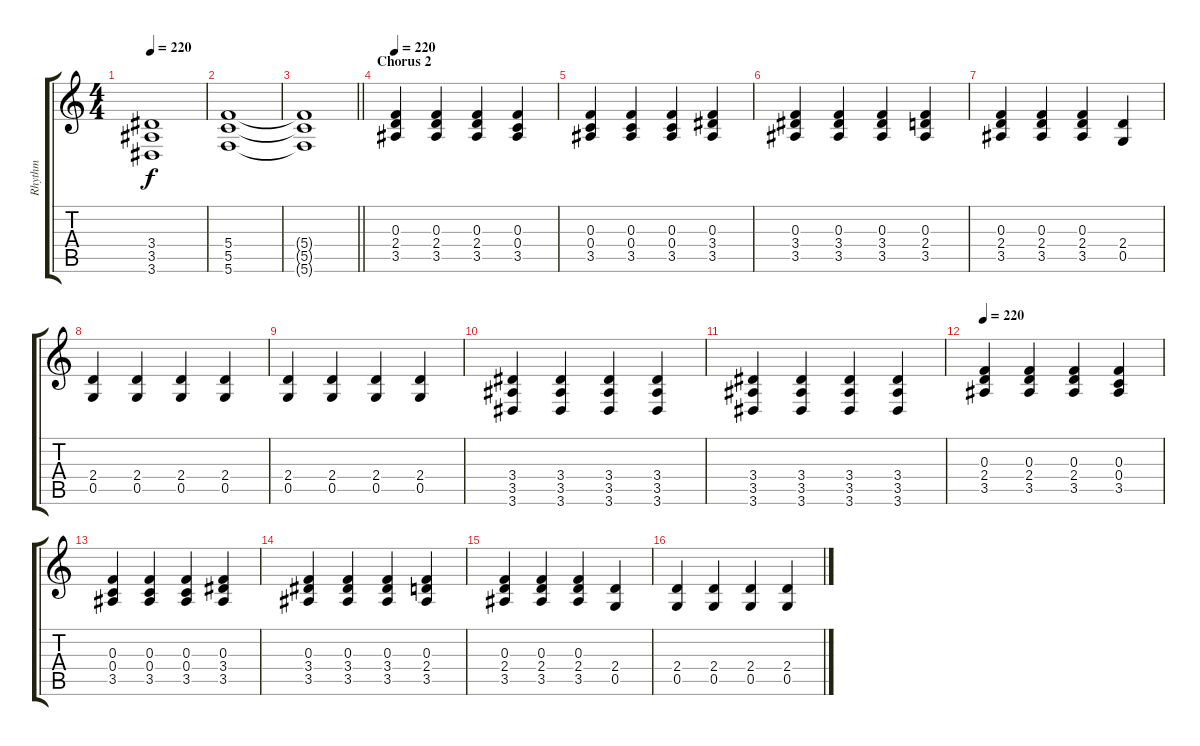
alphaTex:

\track ("Rhythm" "Rhythm") {instrument distortionguitar}
\staff {score tabs}
\tuning (D4 A3 F3 C3 G2 C2) {hide}
\ts (4 4)
\tempo 220
\clef g2
\ks c
(3.4{t} 3.5{t} 3.6{t}).1{dy f} |
(5.4 5.5 5.6).1 |
\barLineRight lightlight
(5.4{t} 5.5{t} 5.6{t}).1 |
\section ("" "Chorus 2")
\tempo 220
(0.3 2.4 3.5).4 (0.3 2.4 3.5).4 (0.3 2.4 3.5).4 (0.3 0.4 3.5).4 |
(0.3 0.4 3.5).4 (0.3 0.4 3.5).4 (0.3 0.4 3.5).4 (0.3 3.4 3.5).4 |
(0.3 3.4 3.5).4 (0.3 3.4 3.5).4 (0.3 3.4 3.5).4 (0.3 2.4 3.5).4 |
(0.3 2.4 3.5).4 (0.3 2.4 3.5).4 (0.3 2.4 3.5).4 (2.4 0.5).4 |
(2.4 0.5).4 (2.4 0.5).4 (2.4 0.5).4 (2.4 0.5).4 |
(2.4 0.5).4 (2.4 0.5).4 (2.4 0.5).4 (2.4 0.5).4 |
(3.4 3.5 3.6).4 (3.4 3.5 3.6).4 (3.4 3.5 3.6).4 (3.4 3.5 3.6).4 |
(3.4 3.5 3.6).4 (3.4 3.5 3.6).4 (3.4 3.5 3.6).4 (3.4 3.5 3.6).4 |
\tempo 220
(0.3 2.4 3.5).4 (0.3 2.4 3.5).4 (0.3 2.4 3.5).4 (0.3 0.4 3.5).4 |
(0.3 0.4 3.5).4 (0.3 0.4 3.5).4 (0.3 0.4 3.5).4 (0.3 3.4 3.5).4 |
(0.3 3.4 3.5).4 (0.3 3.4 3.5).4 (0.3 3.4 3.5).4 (0.3 2.4 3.5).4 |
(0.3 2.4 3.5).4 (0.3 2.4 3.5).4 (0.3 2.4 3.5).4 (2.4 0.5).4 |
(2.4 0.5).4 (2.4 0.5).4 (2.4 0.5).4 (2.4 0.5).4
